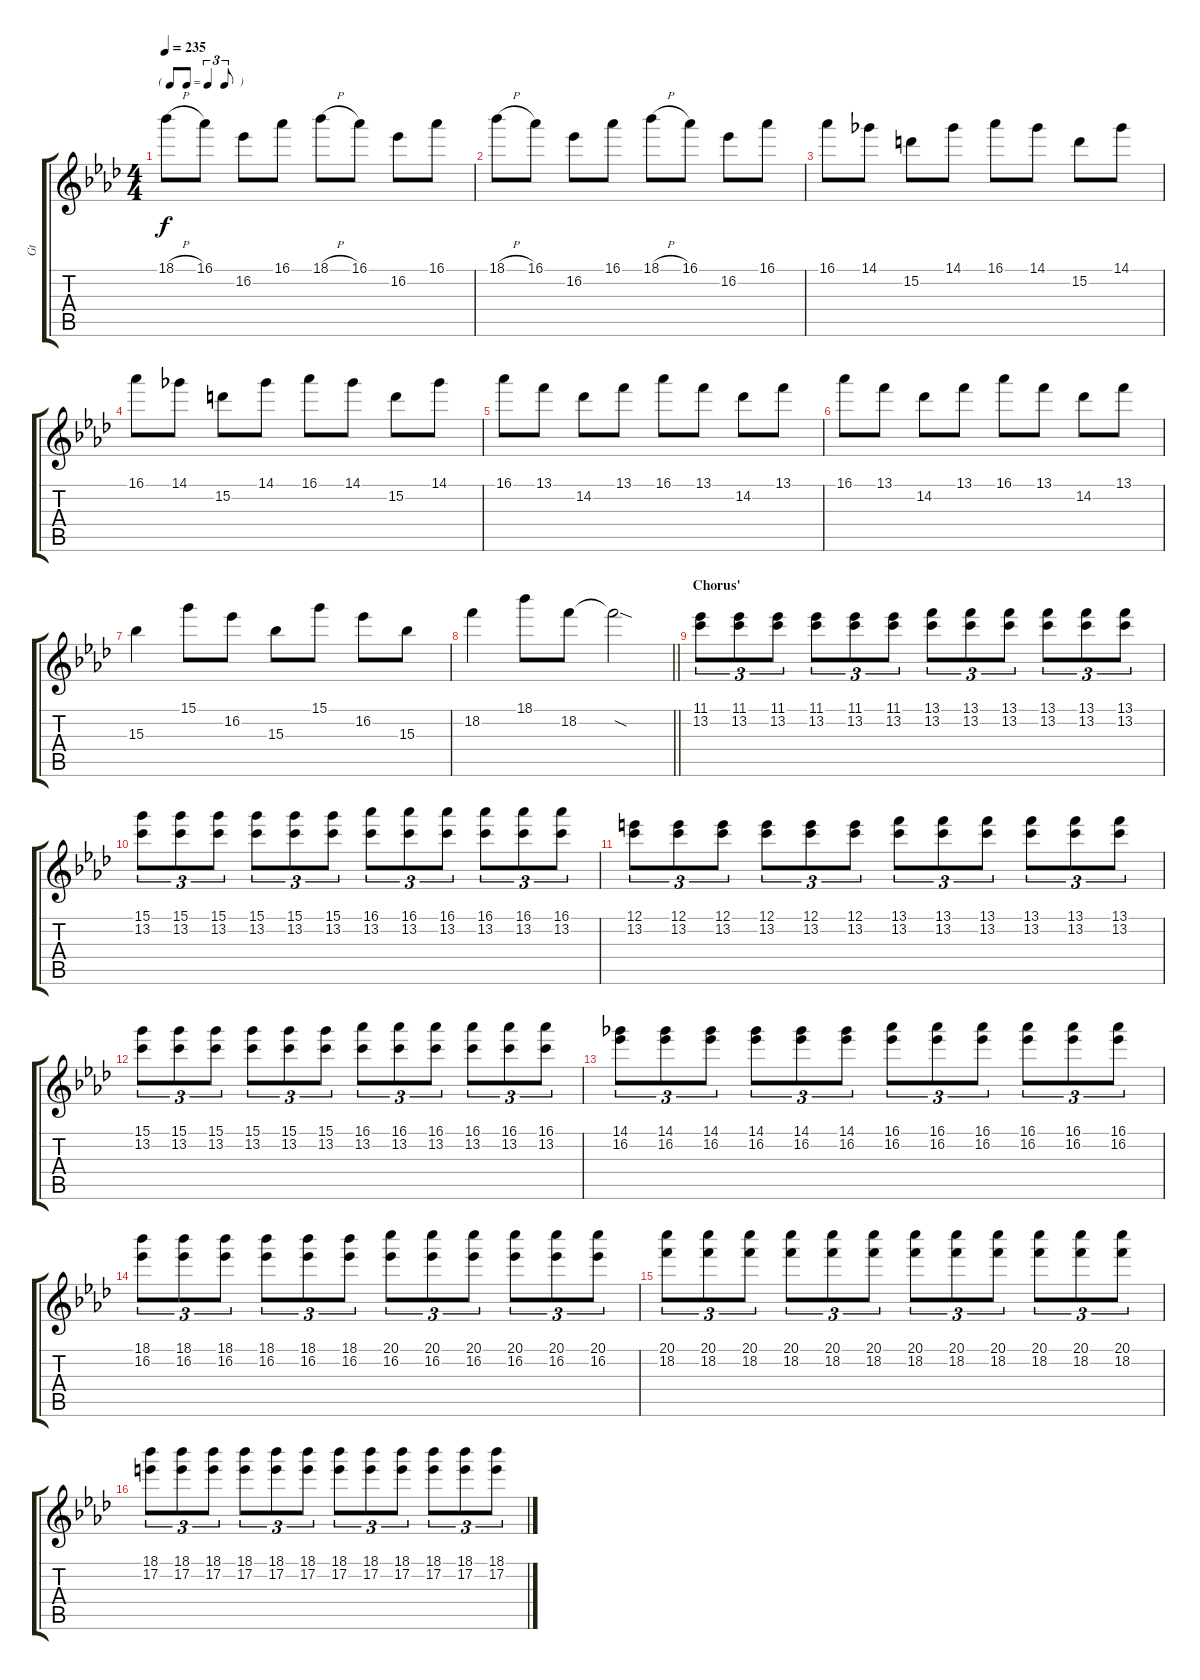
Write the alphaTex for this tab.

\track ("Gt" "Gt") {instrument acousticguitarnylon}
\staff {score tabs}
\tuning (E4 B3 G3 D3 A2 E2) {hide}
\ts (4 4)
\tf triplet8th
\tempo 235
\clef g2
\ks ab
18.1{h}.8{dy f} 16.1.8 16.2.8 16.1.8 18.1{h}.8 16.1.8 16.2.8 16.1.8 |
18.1{h}.8 16.1.8 16.2.8 16.1.8 18.1{h}.8 16.1.8 16.2.8 16.1.8 |
16.1.8 14.1.8 15.2.8 14.1.8 16.1.8 14.1.8 15.2.8 14.1.8 |
16.1.8 14.1.8 15.2.8 14.1.8 16.1.8 14.1.8 15.2.8 14.1.8 |
16.1.8 13.1.8 14.2.8 13.1.8 16.1.8 13.1.8 14.2.8 13.1.8 |
16.1.8 13.1.8 14.2.8 13.1.8 16.1.8 13.1.8 14.2.8 13.1.8 |
15.3.4 15.1.8 16.2.8 15.3.8 15.1.8 16.2.8 15.3.8 |
\barLineRight lightlight
18.2.4 18.1.8 18.2.8 18.2{sod t}.2 |
\section ("" "Chorus'")
(11.1 13.2).8{tu (3 2)} (11.1 13.2).8{tu (3 2)} (11.1 13.2).8{tu (3 2)} (11.1 13.2).8{tu (3 2)} (11.1 13.2).8{tu (3 2)} (11.1 13.2).8{tu (3 2)} (13.1 13.2).8{tu (3 2)} (13.1 13.2).8{tu (3 2)} (13.1 13.2).8{tu (3 2)} (13.1 13.2).8{tu (3 2)} (13.1 13.2).8{tu (3 2)} (13.1 13.2).8{tu (3 2)} |
(15.1 13.2).8{tu (3 2)} (15.1 13.2).8{tu (3 2)} (15.1 13.2).8{tu (3 2)} (15.1 13.2).8{tu (3 2)} (15.1 13.2).8{tu (3 2)} (15.1 13.2).8{tu (3 2)} (16.1 13.2).8{tu (3 2)} (16.1 13.2).8{tu (3 2)} (16.1 13.2).8{tu (3 2)} (16.1 13.2).8{tu (3 2)} (16.1 13.2).8{tu (3 2)} (16.1 13.2).8{tu (3 2)} |
(12.1 13.2).8{tu (3 2)} (12.1 13.2).8{tu (3 2)} (12.1 13.2).8{tu (3 2)} (12.1 13.2).8{tu (3 2)} (12.1 13.2).8{tu (3 2)} (12.1 13.2).8{tu (3 2)} (13.1 13.2).8{tu (3 2)} (13.1 13.2).8{tu (3 2)} (13.1 13.2).8{tu (3 2)} (13.1 13.2).8{tu (3 2)} (13.1 13.2).8{tu (3 2)} (13.1 13.2).8{tu (3 2)} |
(15.1 13.2).8{tu (3 2)} (15.1 13.2).8{tu (3 2)} (15.1 13.2).8{tu (3 2)} (15.1 13.2).8{tu (3 2)} (15.1 13.2).8{tu (3 2)} (15.1 13.2).8{tu (3 2)} (16.1 13.2).8{tu (3 2)} (16.1 13.2).8{tu (3 2)} (16.1 13.2).8{tu (3 2)} (16.1 13.2).8{tu (3 2)} (16.1 13.2).8{tu (3 2)} (16.1 13.2).8{tu (3 2)} |
(14.1 16.2).8{tu (3 2)} (14.1 16.2).8{tu (3 2)} (14.1 16.2).8{tu (3 2)} (14.1 16.2).8{tu (3 2)} (14.1 16.2).8{tu (3 2)} (14.1 16.2).8{tu (3 2)} (16.1 16.2).8{tu (3 2)} (16.1 16.2).8{tu (3 2)} (16.1 16.2).8{tu (3 2)} (16.1 16.2).8{tu (3 2)} (16.1 16.2).8{tu (3 2)} (16.1 16.2).8{tu (3 2)} |
(18.1 16.2).8{tu (3 2)} (18.1 16.2).8{tu (3 2)} (18.1 16.2).8{tu (3 2)} (18.1 16.2).8{tu (3 2)} (18.1 16.2).8{tu (3 2)} (18.1 16.2).8{tu (3 2)} (20.1 16.2).8{tu (3 2)} (20.1 16.2).8{tu (3 2)} (20.1 16.2).8{tu (3 2)} (20.1 16.2).8{tu (3 2)} (20.1 16.2).8{tu (3 2)} (20.1 16.2).8{tu (3 2)} |
(20.1 18.2).8{tu (3 2)} (20.1 18.2).8{tu (3 2)} (20.1 18.2).8{tu (3 2)} (20.1 18.2).8{tu (3 2)} (20.1 18.2).8{tu (3 2)} (20.1 18.2).8{tu (3 2)} (20.1 18.2).8{tu (3 2)} (20.1 18.2).8{tu (3 2)} (20.1 18.2).8{tu (3 2)} (20.1 18.2).8{tu (3 2)} (20.1 18.2).8{tu (3 2)} (20.1 18.2).8{tu (3 2)} |
(18.1 17.2).8{tu (3 2)} (18.1 17.2).8{tu (3 2)} (18.1 17.2).8{tu (3 2)} (18.1 17.2).8{tu (3 2)} (18.1 17.2).8{tu (3 2)} (18.1 17.2).8{tu (3 2)} (18.1 17.2).8{tu (3 2)} (18.1 17.2).8{tu (3 2)} (18.1 17.2).8{tu (3 2)} (18.1 17.2).8{tu (3 2)} (18.1 17.2).8{tu (3 2)} (18.1 17.2).8{tu (3 2)}
